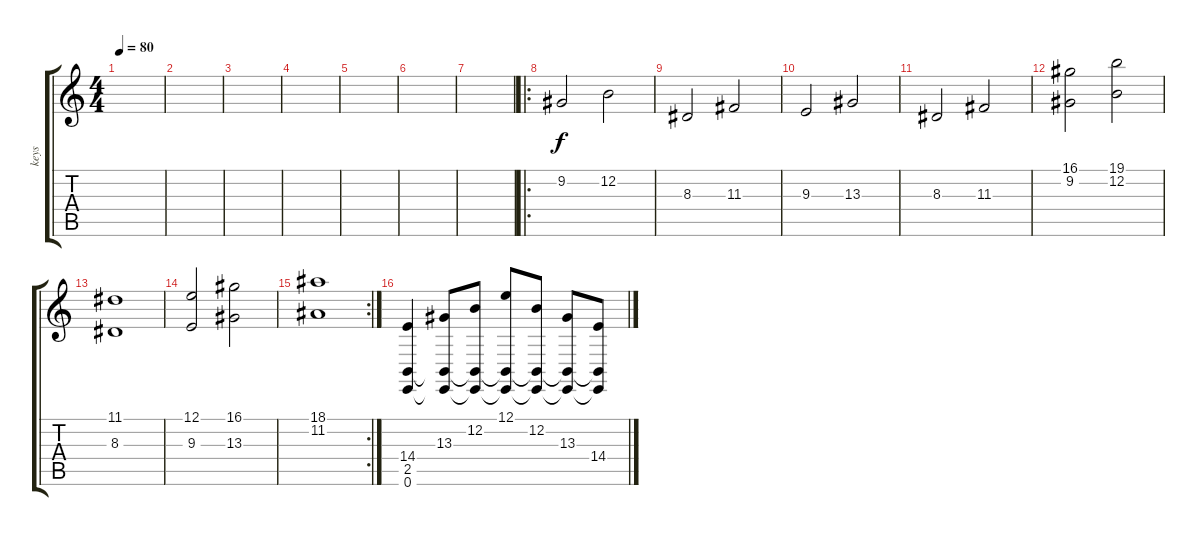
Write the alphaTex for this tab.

\track ("keys" "keys") {instrument tubularbells}
\staff {score tabs}
\tuning (E4 B3 G3 D3 A2 E2) {hide}
\ts (4 4)
\tempo 80
\clef g2
\ks c
|
|
|
|
|
|
|
\ro
9.2.2{instrument stringensemble1} 12.2.2 |
8.3.2 11.3.2 |
9.3.2 13.3.2 |
8.3.2 11.3.2 |
(16.1 9.2).2 (19.1 12.2).2 |
(11.1 8.3).1 |
(12.1 9.3).2 (16.1 13.3).2 |
\rc 2
(18.1 11.2).1 |
(14.4 2.5 0.6).4{instrument acousticgrandpiano} (13.3 2.5{t} 0.6{t}).8 (12.2 2.5{t} 0.6{t}).8 (12.1 2.5{t} 0.6{t}).8 (12.2 2.5{t} 0.6{t}).8 (13.3 2.5{t} 0.6{t}).8 (14.4 2.5{t} 0.6{t}).8
